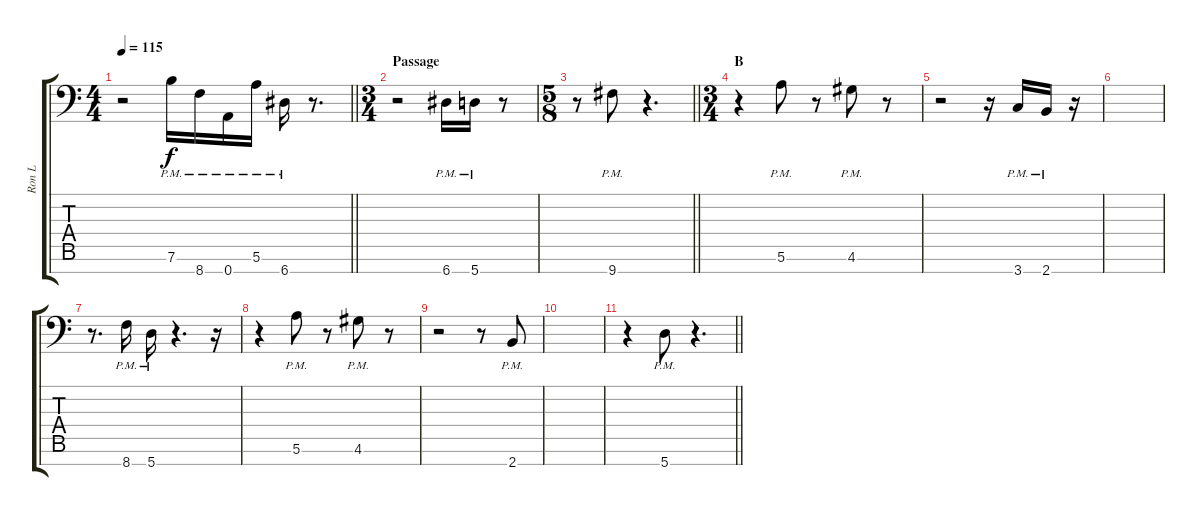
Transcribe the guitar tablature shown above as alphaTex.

\track ("Ron L" "Ron L") {instrument distortionguitar}
\staff {score tabs}
\tuning (E4 B3 G3 D3 A2 E2 A1) {hide}
\ts (4 4)
\tempo 115
\clef f4
\barLineRight lightlight
\ks c
r.2{dy f} 7.6{pm}.16 8.7{pm}.16 0.7{pm}.16 5.6{pm}.16 6.7{pm}.16 r.8{d} |
\ts (3 4)
\section ("" "Passage")
r.2 6.7{pm}.16 5.7{pm}.16 r.8 |
\ts (5 8)
\barLineRight lightlight
r.8 9.7{pm}.8 r.4{d} |
\ts (3 4)
\section ("" "B")
r.4 5.6{pm}.8 r.8 4.6{pm}.8 r.8 |
r.2 r.16 3.7{pm}.16 2.7{pm}.16 r.16 |
|
r.8{d} 8.7{pm}.16 5.7{pm}.16 r.4{d} r.16 |
r.4 5.6{pm}.8 r.8 4.6{pm}.8 r.8 |
r.2 r.8 2.7{pm}.8 |
|
\barLineRight lightlight
r.4 5.7{pm}.8 r.4{d}
